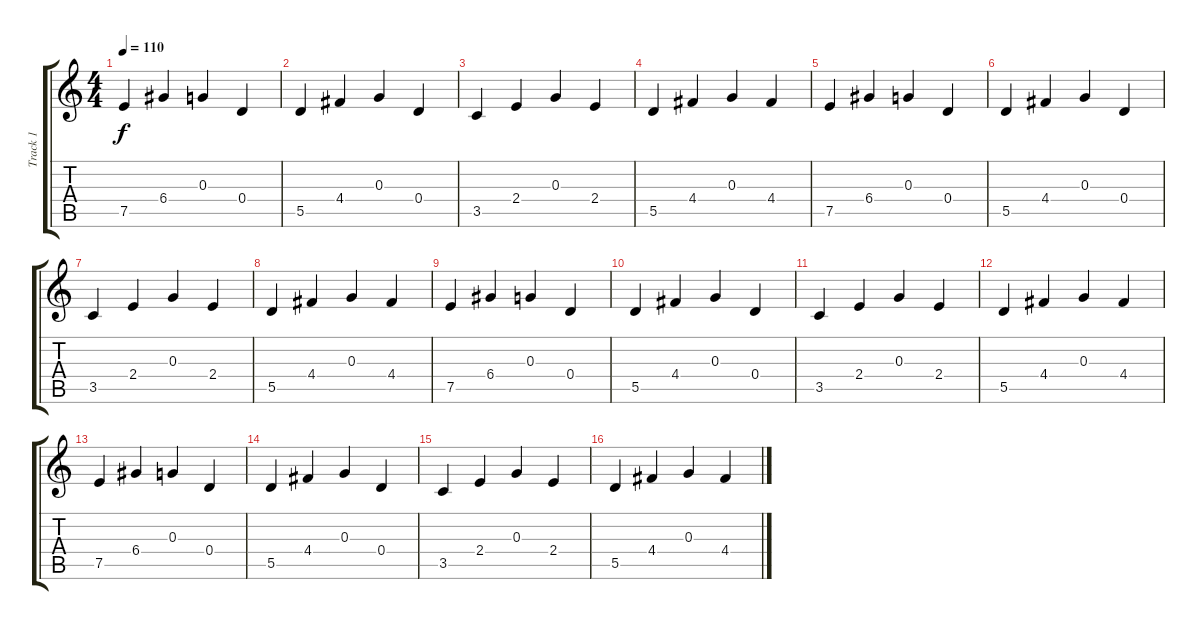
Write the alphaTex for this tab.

\track ("Track 1" "Track 1") {instrument acousticguitarsteel}
\staff {score tabs}
\tuning (E4 B3 G3 D3 A2 E2) {hide}
\ts (4 4)
\tempo 110
\clef g2
\ks c
7.5.4{dy f} 6.4.4 0.3.4 0.4.4 |
5.5.4 4.4.4 0.3.4 0.4.4 |
3.5.4 2.4.4 0.3.4 2.4.4 |
5.5.4 4.4.4 0.3.4 4.4.4 |
7.5.4 6.4.4 0.3.4 0.4.4 |
5.5.4 4.4.4 0.3.4 0.4.4 |
3.5.4 2.4.4 0.3.4 2.4.4 |
5.5.4 4.4.4 0.3.4 4.4.4 |
7.5.4 6.4.4 0.3.4 0.4.4 |
5.5.4 4.4.4 0.3.4 0.4.4 |
3.5.4 2.4.4 0.3.4 2.4.4 |
5.5.4 4.4.4 0.3.4 4.4.4 |
7.5.4 6.4.4 0.3.4 0.4.4 |
5.5.4 4.4.4 0.3.4 0.4.4 |
3.5.4 2.4.4 0.3.4 2.4.4 |
5.5.4 4.4.4 0.3.4 4.4.4
